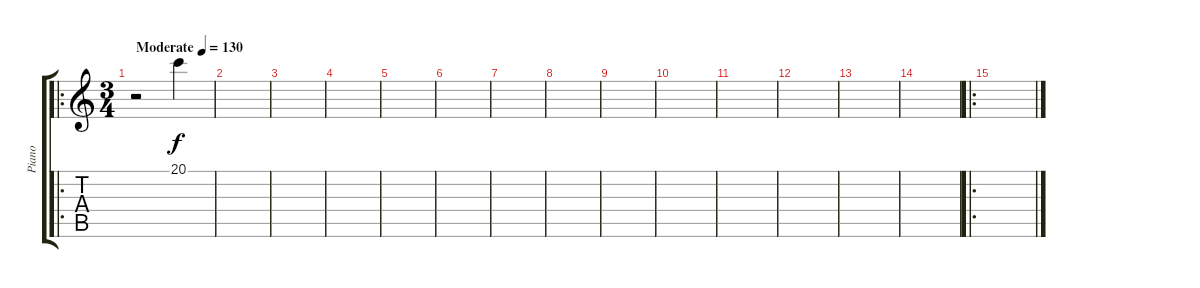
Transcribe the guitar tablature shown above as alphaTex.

\track ("Piano" "Piano") {instrument acousticgrandpiano}
\staff {score tabs}
\tuning (E4 B3 G3 D3 A2 E2) {hide}
\ro
\ts (3 4)
\tempo (130 "Moderate")
\clef g2
\ks c
r.2{dy f instrument acousticgrandpiano} 20.1.4 |
|
|
|
|
|
|
|
|
|
|
|
|
|
\ro
